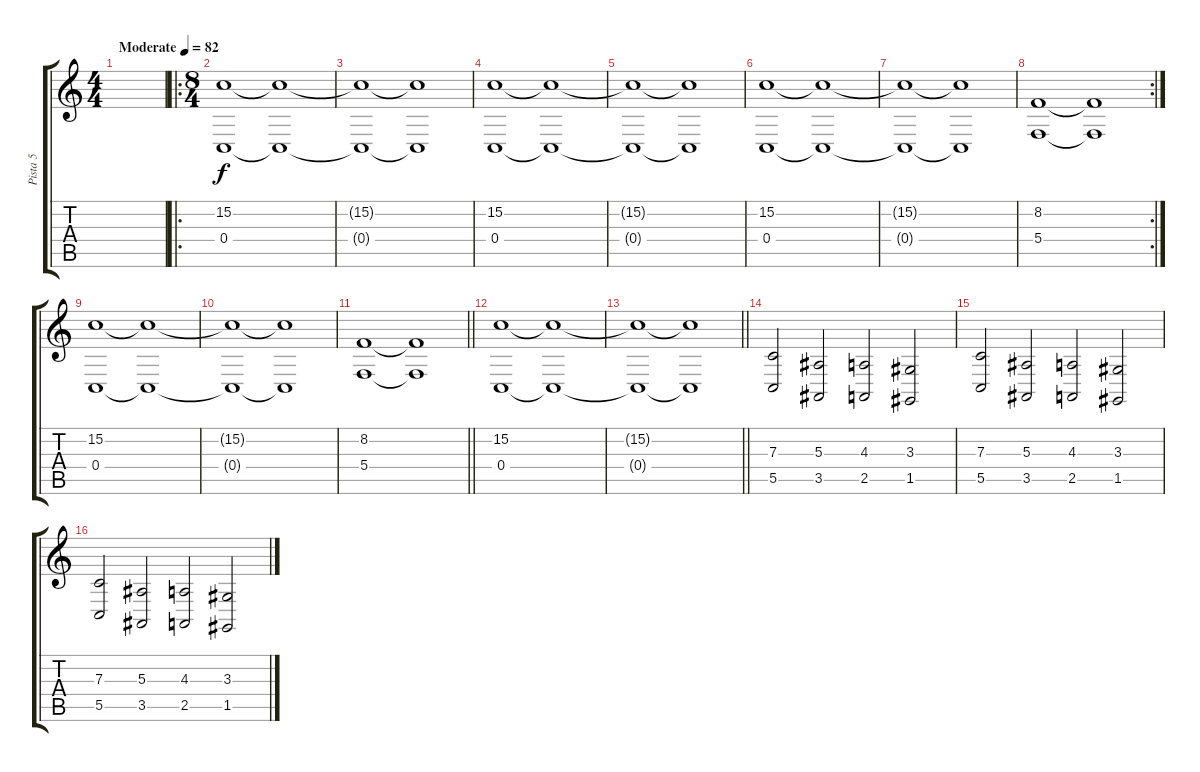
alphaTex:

\track ("Pista 5" "Pista 5") {instrument pad2warm}
\staff {score tabs}
\tuning (D4 A3 F3 C3 G2 D2) {hide}
\ts (4 4)
\tempo (82 "Moderate")
\clef g2
\ks c
|
\ro
\ts (8 4)
(15.2 0.4).1 (15.2{t} 0.4{t}).1 |
(15.2{t} 0.4{t}).1 (15.2{t} 0.4{t}).1 |
(15.2 0.4).1 (15.2{t} 0.4{t}).1 |
(15.2{t} 0.4{t}).1 (15.2{t} 0.4{t}).1 |
(15.2 0.4).1 (15.2{t} 0.4{t}).1 |
(15.2{t} 0.4{t}).1 (15.2{t} 0.4{t}).1 |
\rc 2
(8.2 5.4).1 (8.2{t} 5.4{t}).1 |
(15.2 0.4).1 (15.2{t} 0.4{t}).1 |
(15.2{t} 0.4{t}).1 (15.2{t} 0.4{t}).1 |
\barLineRight lightlight
(8.2 5.4).1 (8.2{t} 5.4{t}).1 |
(15.2 0.4).1 (15.2{t} 0.4{t}).1 |
\barLineRight lightlight
(15.2{t} 0.4{t}).1 (15.2{t} 0.4{t}).1 |
(7.3 5.5).2 (5.3 3.5).2 (4.3 2.5).2 (3.3 1.5).2 |
(7.3 5.5).2 (5.3 3.5).2 (4.3 2.5).2 (3.3 1.5).2 |
(7.3 5.5).2 (5.3 3.5).2 (4.3 2.5).2 (3.3 1.5).2
